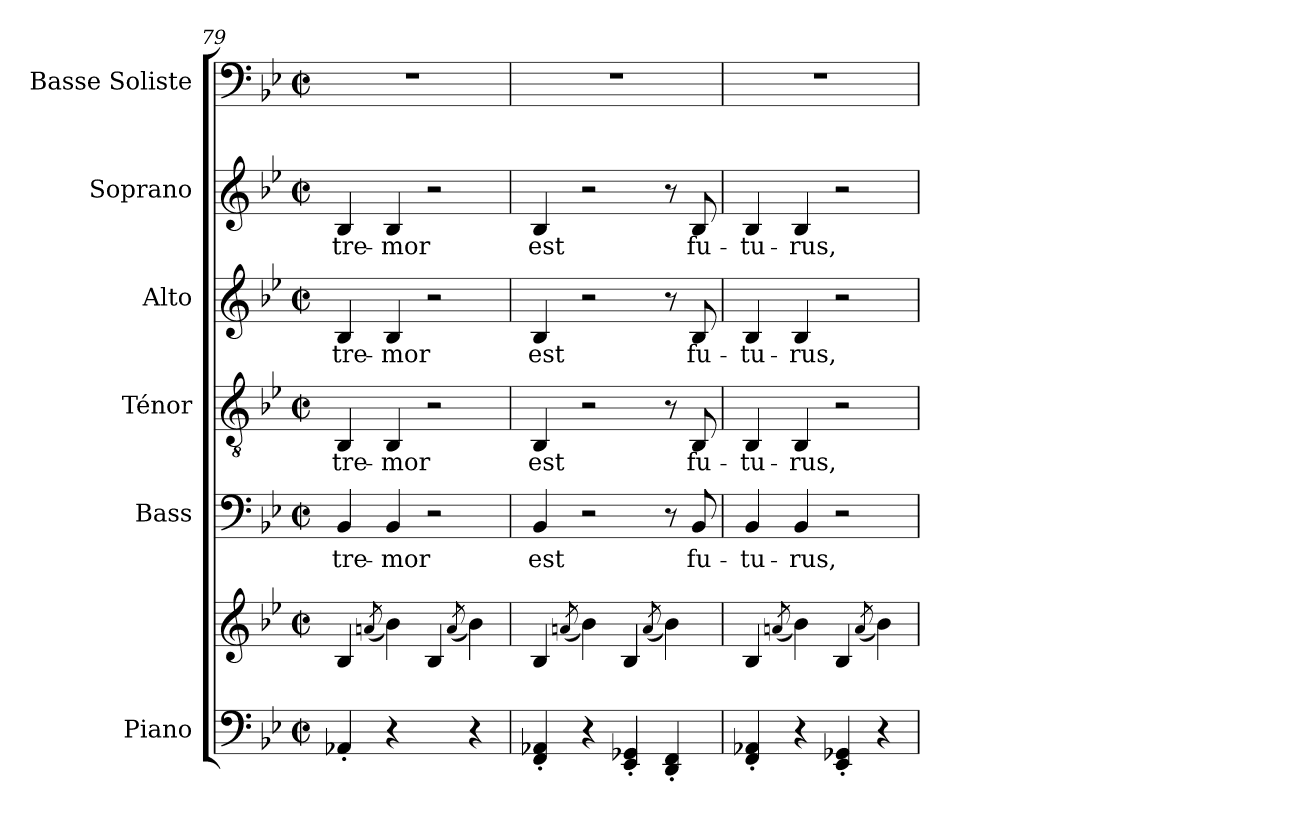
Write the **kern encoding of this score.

**kern	**kern	**kern	**text	**kern	**text	**kern	**text	**kern	**text	**kern
*part6	*part6	*part5	*part5	*part4	*part4	*part3	*part3	*part2	*part2	*part1
*staff7	*staff6	*staff5	*staff5	*staff4	*staff4	*staff3	*staff3	*staff2	*staff2	*staff1
*I"Piano	*	*I"Bass	*	*I"Ténor	*	*I"Alto	*	*I"Soprano	*	*I"Basse Soliste
*I'Pia.	*	*I'B.	*	*I'T.	*	*I'A.	*	*I'S.	*	*I'Basse Soliste
*clefF4	*clefG2	*clefF4	*	*clefGv2	*	*clefG2	*	*clefG2	*	*clefF4
*k[b-e-]	*k[b-e-]	*k[b-e-]	*	*k[b-e-]	*	*k[b-e-]	*	*k[b-e-]	*	*k[b-e-]
*M2/2	*M2/2	*M2/2	*	*M2/2	*	*M2/2	*	*M2/2	*	*M2/2
*met(c|)	*met(c|)	*met(c|)	*	*met(c|)	*	*met(c|)	*	*met(c|)	*	*met(c|)
=79	=79	=79	=79	=79	=79	=79	=79	=79	=79	=79
!	!	!	!LO:LY:b	!	!LO:LY:b	!	!LO:LY:b	!	!LO:LY:b	!
4AA-X'/	4B-/	4BB-/	tre-	4BB-/	tre-	4B-/	tre-	4B-/	tre-	1r
.	(8qan/	.	.	.	.	.	.	.	.	.
!	!	!	!LO:LY:b	!	!LO:LY:b	!	!LO:LY:b	!	!LO:LY:b	!
4r	4b-\)	4BB-/	-mor	4BB-/	-mor	4B-/	-mor	4B-/	-mor	.
4GG-X'/yy	4B-/	2r	.	2r	.	2r	.	2r	.	.
.	(8qa/	.	.	.	.	.	.	.	.	.
4r	4b-\)	.	.	.	.	.	.	.	.	.
=80	=80	=80	=80	=80	=80	=80	=80	=80	=80	=80
!	!	!	!LO:LY:b	!	!LO:LY:b	!	!LO:LY:b	!	!LO:LY:b	!
4FF/' 4AA-X/'	4B-/	4BB-/	est	4BB-/	est	4B-/	est	4B-/	est	1r
.	(8qan/	.	.	.	.	.	.	.	.	.
4r	4b-\)	2r	.	2r	.	2r	.	2r	.	.
4EE-/' 4GG-X/'	4B-/	.	.	.	.	.	.	.	.	.
.	(8qa/	.	.	.	.	.	.	.	.	.
4DD/' 4FF/'	4b-\)	8r	.	8r	.	8r	.	8r	.	.
!	!	!	!LO:LY:b	!	!LO:LY:b	!	!LO:LY:b	!	!LO:LY:b	!
.	.	8BB-/	fu-	8BB-/	fu-	8B-/	fu-	8B-/	fu-	.
!!LO:PB:g=z
=81	=81	=81	=81	=81	=81	=81	=81	=81	=81	=81
!	!	!	!LO:LY:b	!	!LO:LY:b	!	!LO:LY:b	!	!LO:LY:b	!
4FF/' 4AA-X/'	4B-/	4BB-/	-tu-	4BB-/	-tu-	4B-/	-tu-	4B-/	-tu-	1r
.	(8qan/	.	.	.	.	.	.	.	.	.
!	!	!	!LO:LY:b	!	!LO:LY:b	!	!LO:LY:b	!	!LO:LY:b	!
4r	4b-\)	4BB-/	-rus,	4BB-/	-rus,	4B-/	-rus,	4B-/	-rus,	.
4EE-/' 4GG-X/'	4B-/	2r	.	2r	.	2r	.	2r	.	.
.	(8qa/	.	.	.	.	.	.	.	.	.
4r	4b-\)	.	.	.	.	.	.	.	.	.
=	=	=	=	=	=	=	=	=	=	=
*-	*-	*-	*-	*-	*-	*-	*-	*-	*-	*-
